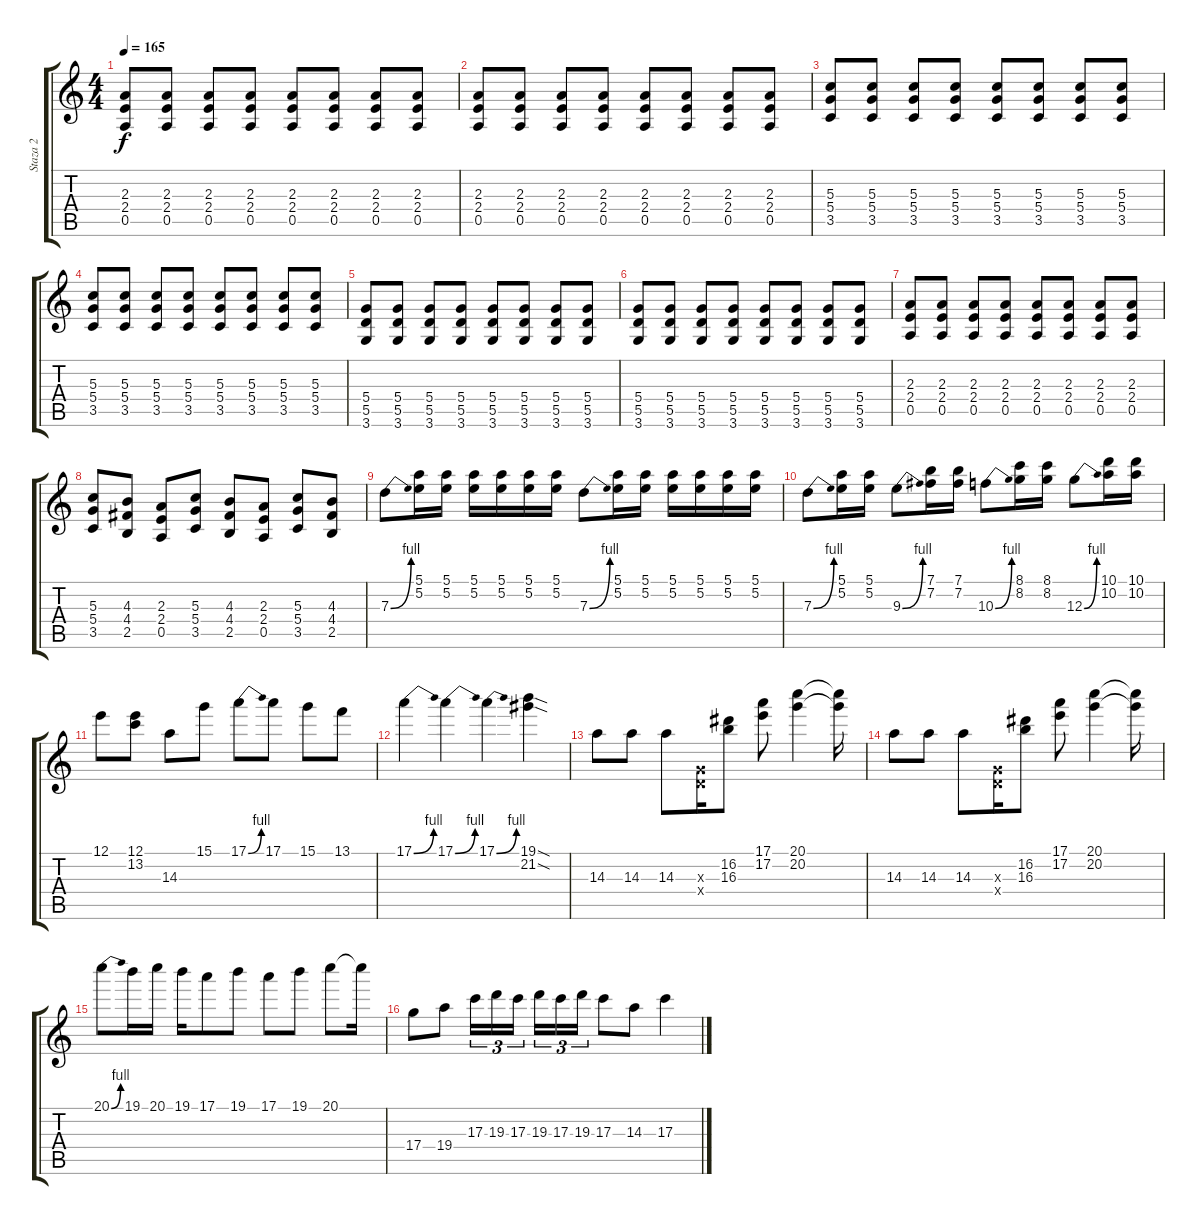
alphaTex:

\track ("Staza 2" "Staza 2") {instrument distortionguitar}
\staff {score tabs}
\tuning (E4 B3 G3 D3 A2 E2) {hide}
\ts (4 4)
\tempo 165
\clef g2
\ks c
(2.3 2.4 0.5).8{dy f} (2.3 2.4 0.5).8 (2.3 2.4 0.5).8 (2.3 2.4 0.5).8 (2.3 2.4 0.5).8 (2.3 2.4 0.5).8 (2.3 2.4 0.5).8 (2.3 2.4 0.5).8 |
(2.3 2.4 0.5).8 (2.3 2.4 0.5).8 (2.3 2.4 0.5).8 (2.3 2.4 0.5).8 (2.3 2.4 0.5).8 (2.3 2.4 0.5).8 (2.3 2.4 0.5).8 (2.3 2.4 0.5).8 |
(5.3 5.4 3.5).8 (5.3 5.4 3.5).8 (5.3 5.4 3.5).8 (5.3 5.4 3.5).8 (5.3 5.4 3.5).8 (5.3 5.4 3.5).8 (5.3 5.4 3.5).8 (5.3 5.4 3.5).8 |
(5.3 5.4 3.5).8 (5.3 5.4 3.5).8 (5.3 5.4 3.5).8 (5.3 5.4 3.5).8 (5.3 5.4 3.5).8 (5.3 5.4 3.5).8 (5.3 5.4 3.5).8 (5.3 5.4 3.5).8 |
(5.4 5.5 3.6).8 (5.4 5.5 3.6).8 (5.4 5.5 3.6).8 (5.4 5.5 3.6).8 (5.4 5.5 3.6).8 (5.4 5.5 3.6).8 (5.4 5.5 3.6).8 (5.4 5.5 3.6).8 |
(5.4 5.5 3.6).8 (5.4 5.5 3.6).8 (5.4 5.5 3.6).8 (5.4 5.5 3.6).8 (5.4 5.5 3.6).8 (5.4 5.5 3.6).8 (5.4 5.5 3.6).8 (5.4 5.5 3.6).8 |
(2.3 2.4 0.5).8 (2.3 2.4 0.5).8 (2.3 2.4 0.5).8 (2.3 2.4 0.5).8 (2.3 2.4 0.5).8 (2.3 2.4 0.5).8 (2.3 2.4 0.5).8 (2.3 2.4 0.5).8 |
(5.3 5.4 3.5).8 (4.3 4.4 2.5).8 (2.3 2.4 0.5).8 (5.3 5.4 3.5).8 (4.3 4.4 2.5).8 (2.3 2.4 0.5).8 (5.3 5.4 3.5).8 (4.3 4.4 2.5).8 |
7.3{be (bend 0 0 60 4)}.8 (5.1 5.2).16 (5.1 5.2).16 (5.1 5.2).16 (5.1 5.2).16 (5.1 5.2).16 (5.1 5.2).16 7.3{be (bend 0 0 60 4)}.8 (5.1 5.2).16 (5.1 5.2).16 (5.1 5.2).16 (5.1 5.2).16 (5.1 5.2).16 (5.1 5.2).16 |
7.3{be (bend 0 0 60 4)}.8 (5.1 5.2).16 (5.1 5.2).16 9.3{be (bend 0 0 60 4)}.8 (7.1 7.2).16 (7.1 7.2).16 10.3{be (bend 0 0 60 4)}.8 (8.1 8.2).16 (8.1 8.2).16 12.3{be (bend 0 0 60 4)}.8 (10.1 10.2).16 (10.1 10.2).16 |
12.1.8 (12.1 13.2).8 14.3.8 15.1.8 17.1{be (bend 0 0 60 4)}.8 17.1.8 15.1.8 13.1.8 |
17.1{be (bend 0 0 60 4)}.4 17.1{be (bend 0 0 60 4)}.4 17.1{be (bend 0 0 60 4)}.4 (19.1{sod} 21.2{sod}).4 |
14.3.8 14.3.8 14.3.8 (0.3{x} 0.4{x}).16 (16.2 16.3).8 (17.1 17.2).8 (20.1 20.2).4 (20.1{t} 20.2{t}).16 |
14.3.8 14.3.8 14.3.8 (0.3{x} 0.4{x}).16 (16.2 16.3).8 (17.1 17.2).8 (20.1 20.2).4 (20.1{t} 20.2{t}).16 |
20.1{be (bend 0 0 60 4)}.8 19.1.16 20.1.16 19.1.16 17.1.8 19.1.8 17.1.8 19.1.8 20.1.8 20.1{t}.16 |
17.4.8 19.4.8 17.3.16{tu (3 2)} 19.3.16{tu (3 2)} 17.3.16{tu (3 2)} 19.3.16{tu (3 2)} 17.3.16{tu (3 2)} 19.3.16{tu (3 2)} 17.3.8 14.3.8 17.3.4
